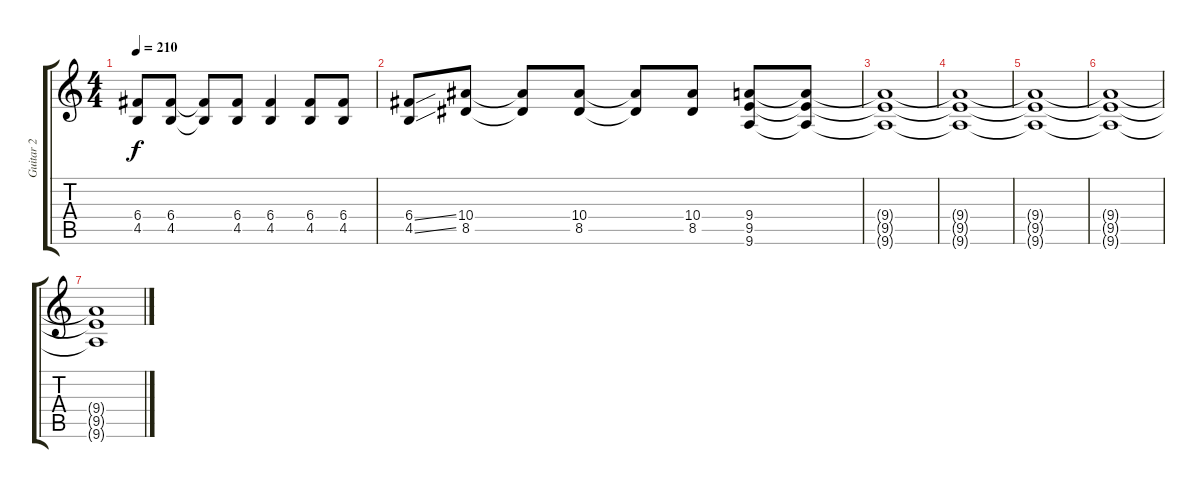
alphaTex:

\track ("Guitar 2" "Guitar 2") {instrument overdrivenguitar}
\staff {score tabs}
\tuning (E4 C4 G3 C3 G2 C2) {hide}
\ts (4 4)
\tempo 210
\clef g2
\ks c
(6.4{t} 4.5{t}).8{dy f} (6.4 4.5).8 (6.4{t} 4.5{t}).8 (6.4 4.5).8 (6.4 4.5).4 (6.4 4.5).8 (6.4 4.5).8 |
(6.4{ss} 4.5{ss}).8 (10.4 8.5).8 (10.4{t} 8.5{t}).8 (10.4 8.5).8 (10.4{t} 8.5{t}).8 (10.4 8.5).8 (9.4 9.5 9.6).8 (9.4{t} 9.5{t} 9.6{t}).8 |
(9.4{t} 9.5{t} 9.6{t}).1 |
(9.4{t} 9.5{t} 9.6{t}).1 |
(9.4{t} 9.5{t} 9.6{t}).1 |
(9.4{t} 9.5{t} 9.6{t}).1 |
(9.4{t} 9.5{t} 9.6{t}).1
